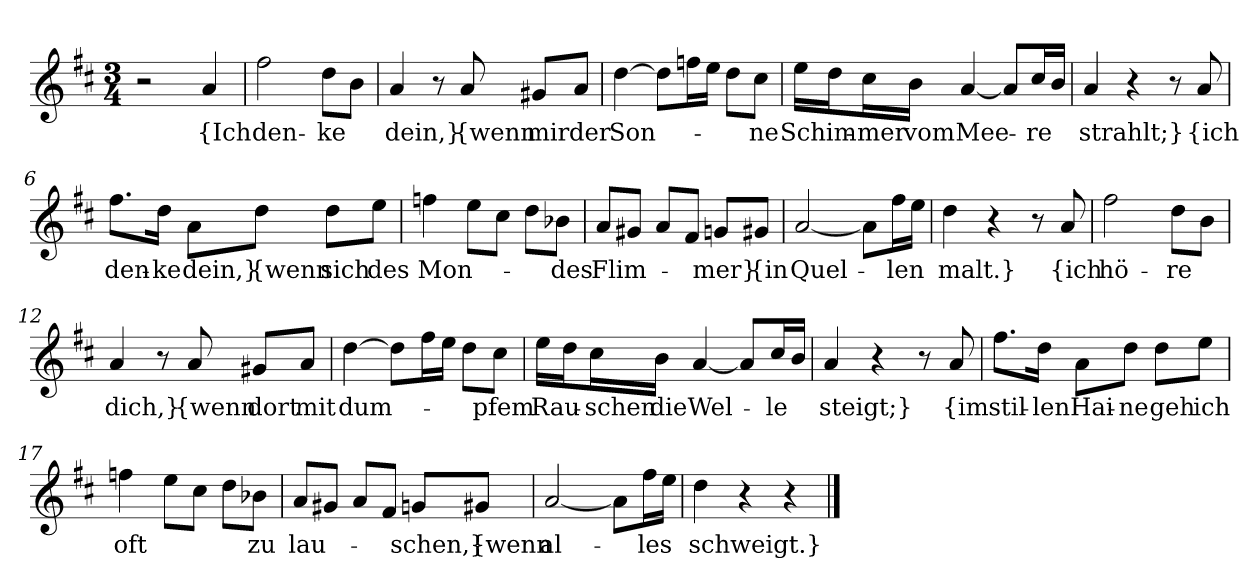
**kern	**text
*part1	*part1
*staff1	*staff1
*clefG2	*
*k[f#c#]	*
*M3/4	*
=	=
2r	.
4a	{Ich
=1	=1
2ff#	den-
8dd\L	-ke
8b\J	.
=2	=2
4a	dein,}
8r	.
8a	{wenn
8g#X/L	mir
8a/J	der
=3	=3
[4dd	Son-
8dd\L]	.
16ffn\L	.
16ee\JJ	.
8dd\L	.
8cc#\J	-ne
=4	=4
16ee\LL	Schim-
16dd\J	.
16cc#\L	-mer
16b\JJ	vom
[4a	Mee-
8a/L]	.
16cc#/L	-re
16b/JJ	.
=5	=5
4a	strahlt;}
4r	.
8r	.
8a	{ich
=6	=6
8.ff#\L	den-
16dd\Jk	-ke
8a\L	dein,}
8dd\J	{wenn
8dd\L	sich
8ee\J	des
=7	=7
4ffn	Mon-
8ee\L	.
8cc#\J	.
8dd\L	.
8b-X\J	-des
=8	=8
8a/L	Flim-
8g#X/J	.
8a/L	.
8f#/J	.
8gn/L	mer}
8g#X/J	{in
=9	=9
[2a	Quel-
8a\L]	.
16ff#\L	-len
16ee\JJ	.
=10	=10
4dd	malt.}
4r	.
8r	.
8a	{ich
=11	=11
2ff#	hö-
8dd\L	-re
8b\J	.
=12	=12
4a	dich,}
8r	.
8a	{wenn
8g#X/L	dort
8a/J	mit
=13	=13
[4dd	dum-
8dd\L]	.
16ff#\L	.
16ee\JJ	.
8dd\L	.
8cc#\J	-pfem
=14	=14
16ee\LL	Rau-
16dd\J	.
16cc#\L	-schen
16b\JJ	die
[4a	Wel-
8a/L]	.
16cc#/L	-le
16b/JJ	.
=15	=15
4a	steigt;}
4r	.
8r	.
8a	{im
=16	=16
8.ff#\L	stil-
16dd\Jk	-len
8a\L	Hai-
8dd\J	-ne
8dd\L	geh
8ee\J	ich
=17	=17
4ffn	oft
8ee\L	.
8cc#\J	.
8dd\L	.
8b-X\J	zu
=18	=18
8a/L	lau-
8g#X/J	.
8a/L	.
8f#/J	.
8gn/L	-schen,}
8g#X/J	{wenn
=19	=19
[2a	al-
8a\L]	.
16ff#\L	les
16ee\JJ	.
=20	=20
4dd	schweigt.}
4r	.
4r	.
==	==
*-	*-
